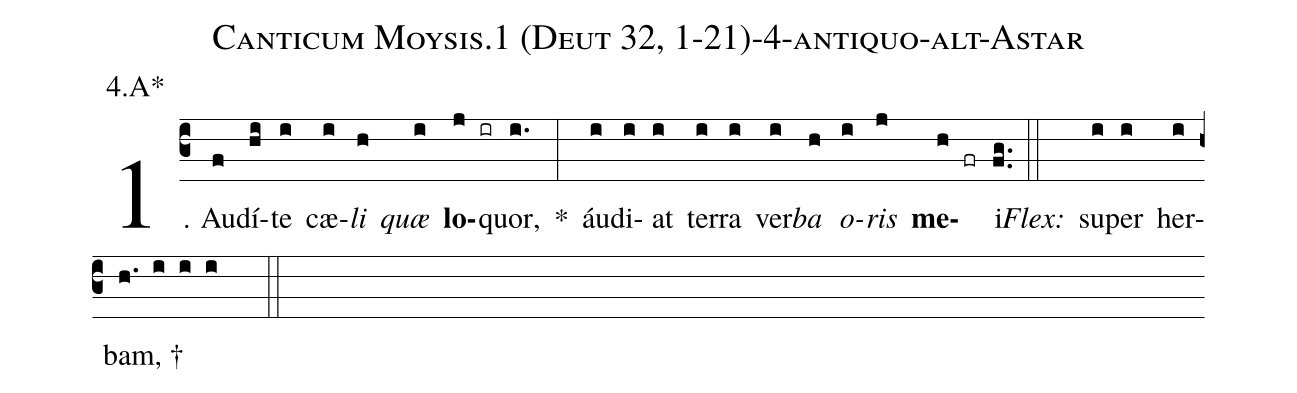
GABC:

name: Canticum Moysis.1 (Deut 32, 1-21)-4-antiquo-alt-Astar;
annotation: 4.A*;
%%
(c3)1. Au(f)dí(hi)te(i) cæ(i)<i>li</i>(h) <i>quæ</i>(i) <b>lo</b>(j ir)quor,(i.) *(:) áu(i)di(i)at(i) ter(i)ra(i) ver(i)<i>ba</i>(h) <i>o</i>(i)<i>ris</i>(j) <b>me</b>(h fr)i.(fg..) (::)
<i>Flex:</i>()  su(i)per(i) her(i)bam, †(h. i i i  ::)
